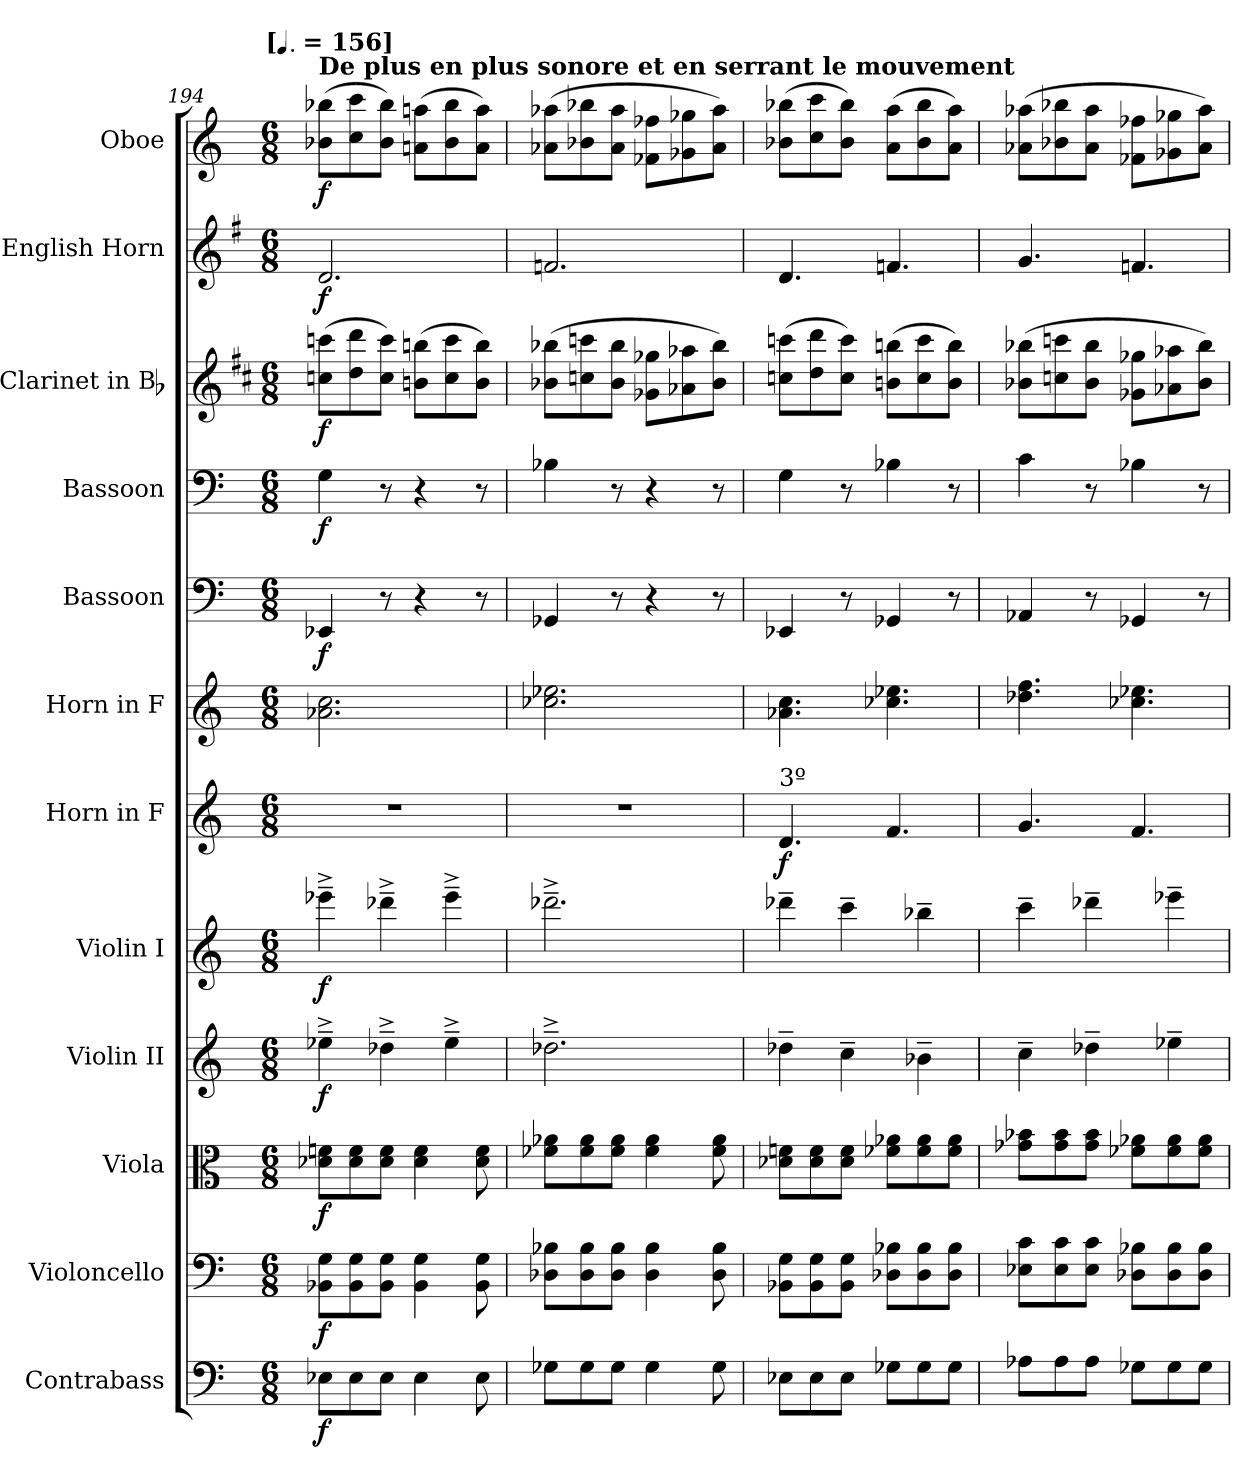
**kern	**dynam	**kern	**dynam	**kern	**dynam	**kern	**dynam	**kern	**dynam	**kern	**dynam	**kern	**kern	**dynam	**kern	**dynam	**kern	**dynam	**kern	**dynam	**kern	**dynam
*part12	*part12	*part11	*part11	*part10	*part10	*part9	*part9	*part8	*part8	*part7	*part7	*part6	*part5	*part5	*part4	*part4	*part3	*part3	*part2	*part2	*part1	*part1
*staff12	*staff12	*staff11	*staff11	*staff10	*staff10	*staff9	*staff9	*staff8	*staff8	*staff7	*staff7	*staff6	*staff5	*staff5	*staff4	*staff4	*staff3	*staff3	*staff2	*staff2	*staff1	*staff1
*I"Contrabass	*	*I"Violoncello	*	*I"Viola	*	*I"Violin II	*	*I"Violin I	*	*I"Horn in F	*	*I"Horn in F	*I"Bassoon	*	*I"Bassoon	*	*I"Clarinet in Bb	*	*I"English Horn	*	*I"Oboe	*
*I'Cb.	*	*I'Vc.	*	*I'Vla.	*	*I'Vln. II	*	*I'Vln. I	*	*I'Hn.	*	*I'Hn.	*I'Bsn.	*	*I'Bsn.	*	*I'Cl.	*	*I'Eng. Hn.	*	*I'Ob.	*
*clefF4	*	*clefF4	*	*clefC3	*	*clefG2	*	*clefG2	*	*clefG2	*	*clefG2	*clefF4	*	*clefF4	*	*clefG2	*	*clefG2	*	*clefG2	*
*ITrd7c12	*	*	*	*	*	*	*	*	*	*ITrd4c7	*	*ITrd4c7	*	*	*	*	*ITrd1c2	*	*ITrd4c7	*	*	*
*k[]	*	*k[]	*	*k[]	*	*k[]	*	*k[]	*	*k[b-]	*	*k[b-]	*k[]	*	*k[]	*	*k[]	*	*k[]	*	*k[]	*
*C:	*	*C:	*	*C:	*	*C:	*	*C:	*	*F:	*	*F:	*C:	*	*C:	*	*C:	*	*C:	*	*C:	*
!!LO:TX:omd:t=[[quarter-dot] = 156]
*M6/8	*	*M6/8	*	*M6/8	*	*M6/8	*	*M6/8	*	*M6/8	*	*M6/8	*M6/8	*	*M6/8	*	*M6/8	*	*M6/8	*	*M6/8	*
*MM234	*	*MM234	*	*MM234	*	*MM234	*	*MM234	*	*MM234	*	*MM234	*MM234	*	*MM234	*	*MM234	*	*MM234	*	*MM234	*
=194	=194	=194	=194	=194	=194	=194	=194	=194	=194	=194	=194	=194	=194	=194	=194	=194	=194	=194	=194	=194	=194	=194
!	!	!	!	!	!	!	!	!	!	!	!	!	!	!	!	!	!	!	!	!	!LO:TX:a:B:t=De plus en plus sonore et en serrant le mouvement	!
8EE-XL	f	8BB-X 8GL	f	8d-X 8fnL	f	4ee-X~^	f	4eee-X~^	f	4%3r	.	2.d-X 2.f	4EE-X	f	4G	f	(8b-X 8bb-XL	f	2.G	f	(8b-X 8bb-XL	f
8EE-	.	8BB- 8G	.	8d- 8f	.	.	.	.	.	.	.	.	.	.	.	.	8cc 8ccc	.	.	.	8cc 8ccc	.
8EE-J	.	8BB- 8GJ	.	8d- 8fJ	.	4dd-X~^	.	4ddd-X~^	.	.	.	.	8r	.	8r	.	8b- 8bb-J)	.	.	.	8b- 8bb-J)	.
4EE-	.	4BB- 4G	.	4d- 4f	.	.	.	.	.	.	.	.	4r	.	4r	.	(8an 8aanL	.	.	.	(8an 8aanL	.
.	.	.	.	.	.	4ee-~^	.	4eee-~^	.	.	.	.	.	.	.	.	8b- 8bb-	.	.	.	8b- 8bb-	.
8EE-	.	8BB- 8G	.	8d- 8f	.	.	.	.	.	.	.	.	8r	.	8r	.	8a 8aaJ)	.	.	.	8a 8aaJ)	.
=195	=195	=195	=195	=195	=195	=195	=195	=195	=195	=195	=195	=195	=195	=195	=195	=195	=195	=195	=195	=195	=195	=195
8GG-XL	.	8D-X 8B-XL	.	8f-X 8a-XL	.	2.dd-X~^	.	2.ddd-X~^	.	4%3r	.	2.f-X 2.a-X	4GG-X	.	4B-X	.	(8a-X 8aa-XL	.	2.B-X	.	(8a-X 8aa-XL	.
8GG-	.	8D- 8B-	.	8f- 8a-	.	.	.	.	.	.	.	.	.	.	.	.	8b-X 8bb-X	.	.	.	8b-X 8bb-X	.
8GG-J	.	8D- 8B-J	.	8f- 8a-J	.	.	.	.	.	.	.	.	8r	.	8r	.	8a- 8aa-J	.	.	.	8a- 8aa-J	.
4GG-	.	4D- 4B-	.	4f- 4a-	.	.	.	.	.	.	.	.	4r	.	4r	.	8f-X 8ff-XL	.	.	.	8f-X 8ff-XL	.
.	.	.	.	.	.	.	.	.	.	.	.	.	.	.	.	.	8g-X 8gg-X	.	.	.	8g-X 8gg-X	.
8GG-	.	8D- 8B-	.	8f- 8a-	.	.	.	.	.	.	.	.	8r	.	8r	.	8a- 8aa-J)	.	.	.	8a- 8aa-J)	.
=196	=196	=196	=196	=196	=196	=196	=196	=196	=196	=196	=196	=196	=196	=196	=196	=196	=196	=196	=196	=196	=196	=196
!	!	!	!	!	!	!	!	!	!	!LO:TX:a:t=3º	!	!	!	!	!	!	!	!	!	!	!	!
8EE-XL	.	8BB-X 8GL	.	8d-X 8fnL	.	4dd-X~	.	4ddd-X~	.	4.G	f	4.d-X 4.f	4EE-X	.	4G	.	(8b-X 8bb-XL	.	4.G	.	(8b-X 8bb-XL	.
8EE-	.	8BB- 8G	.	8d- 8f	.	.	.	.	.	.	.	.	.	.	.	.	8cc 8ccc	.	.	.	8cc 8ccc	.
8EE-J	.	8BB- 8GJ	.	8d- 8fJ	.	4cc~	.	4ccc~	.	.	.	.	8r	.	8r	.	8b- 8bb-J)	.	.	.	8b- 8bb-J)	.
8GG-XL	.	8D-X 8B-XL	.	8f-X 8a-XL	.	.	.	.	.	4.B-	.	4.f-X 4.a-X	4GG-X	.	4B-X	.	(8an 8aanL	.	4.B-X	.	(8a 8aaL	.
8GG-	.	8D- 8B-	.	8f- 8a-	.	4b-X~	.	4bb-X~	.	.	.	.	.	.	.	.	8b- 8bb-	.	.	.	8b- 8bb-	.
8GG-J	.	8D- 8B-J	.	8f- 8a-J	.	.	.	.	.	.	.	.	8r	.	8r	.	8a 8aaJ)	.	.	.	8a 8aaJ)	.
=197	=197	=197	=197	=197	=197	=197	=197	=197	=197	=197	=197	=197	=197	=197	=197	=197	=197	=197	=197	=197	=197	=197
8AA-XL	.	8E-X 8cL	.	8g-X 8b-XL	.	4cc~	.	4ccc~	.	4.c	.	4.g-X 4.b-	4AA-X	.	4c	.	(8a-X 8aa-XL	.	4.c	.	(8a-X 8aa-XL	.
8AA-	.	8E- 8c	.	8g- 8b-	.	.	.	.	.	.	.	.	.	.	.	.	8b-X 8bb-X	.	.	.	8b-X 8bb-X	.
8AA-J	.	8E- 8cJ	.	8g- 8b-J	.	4dd-X~	.	4ddd-X~	.	.	.	.	8r	.	8r	.	8a- 8aa-J	.	.	.	8a- 8aa-J	.
8GG-XL	.	8D-X 8B-XL	.	8f-X 8a-XL	.	.	.	.	.	4.B-	.	4.f-X 4.a-X	4GG-X	.	4B-X	.	8f-X 8ff-XL	.	4.B-X	.	8f-X 8ff-XL	.
8GG-	.	8D- 8B-	.	8f- 8a-	.	4ee-X~	.	4eee-X~	.	.	.	.	.	.	.	.	8g-X 8gg-X	.	.	.	8g-X 8gg-X	.
8GG-J	.	8D- 8B-J	.	8f- 8a-J	.	.	.	.	.	.	.	.	8r	.	8r	.	8a- 8aa-J)	.	.	.	8a- 8aa-J)	.
=	=	=	=	=	=	=	=	=	=	=	=	=	=	=	=	=	=	=	=	=	=	=
*-	*-	*-	*-	*-	*-	*-	*-	*-	*-	*-	*-	*-	*-	*-	*-	*-	*-	*-	*-	*-	*-	*-
